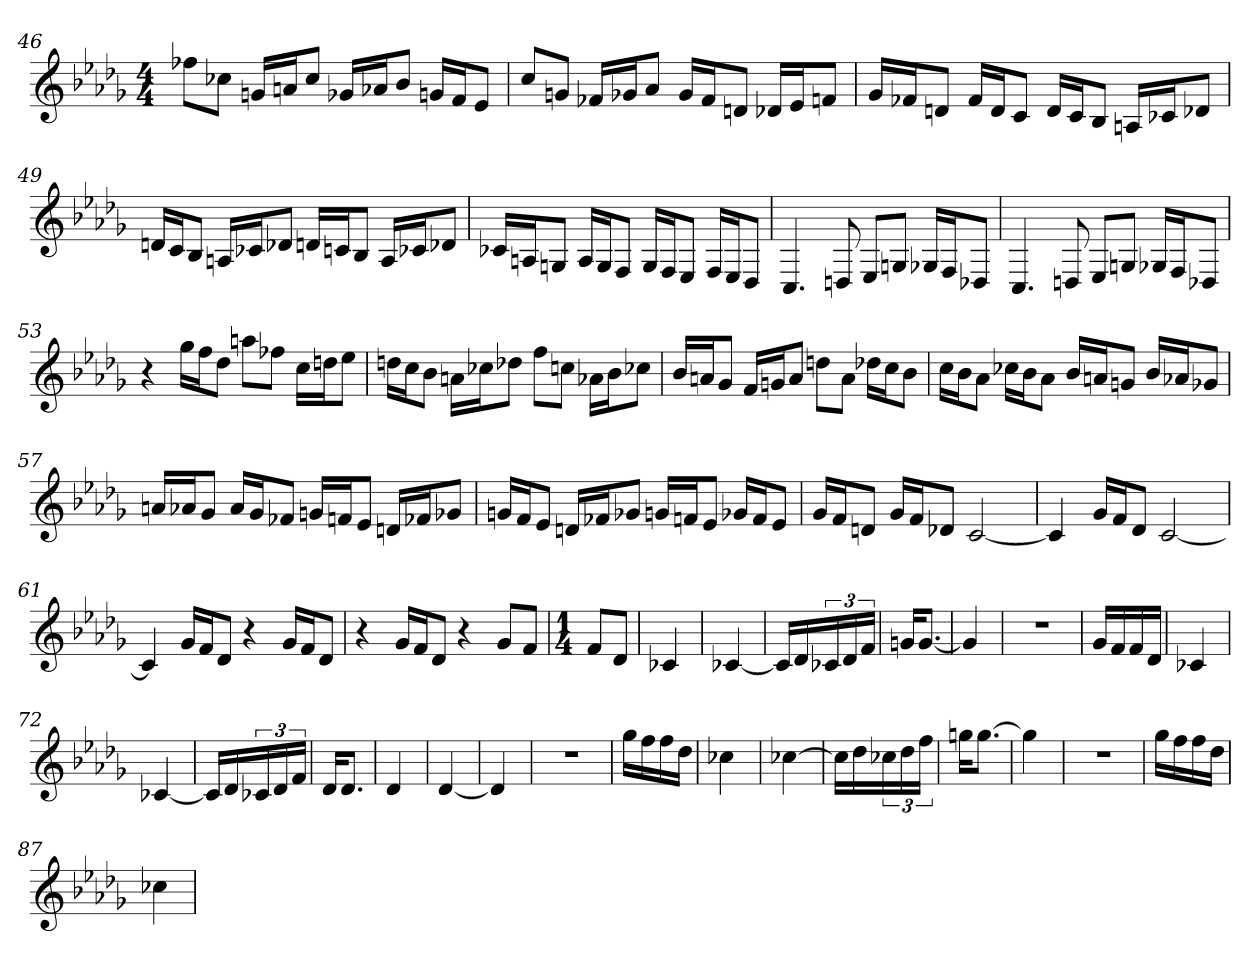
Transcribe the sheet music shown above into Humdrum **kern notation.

**kern
*part1
*staff1
*clefG2
*k[b-e-a-d-g-]
*D-:
*M4/4
=46
8ff-X\L
8cc-X\J
16gn/LL
16an/J
8cc-/J
16g-X/LL
16a-X/J
8b-/J
16gn/LL
16f/J
8e-/J
=47
8cc/L
8gn/J
16f-X/LL
16g-X/J
8a-/J
16g-/LL
16f-/J
8dn/J
16d-X/LL
16e-/J
8fn/J
=48
16g-/LL
16f-X/J
8dn/J
16f-/LL
16d/J
8c/J
16d/LL
16c/J
8B-/J
16An/LL
16c-X/J
8d-X/J
=49
16dn/LL
16c/J
8B-/J
16An/LL
16c-X/J
8d-X/J
16dn/LL
16cn/J
8B-/J
16A/LL
16c-X/J
8d-X/J
=50
16c-X/LL
16An/J
8Gn/J
16A/LL
16G/J
8F/J
16G/LL
16F/J
8E-/J
16F/LL
16E-/J
8D-/J
=51
4.C
8Dn
8E-/L
8Gn/J
16G-X/LL
16F/J
8D-X/J
=52
4.C
8Dn
8E-/L
8Gn/J
16G-X/LL
16F/J
8D-X/J
=53
4r
16gg-\LL
16ff\J
8dd-\J
8aan\L
8ff-X\J
16cc\LL
16ddn\J
8ee-\J
=54
16ddn\LL
16cc\J
8b-\J
16an\LL
16cc-X\J
8dd-X\J
8ff\L
8ccn\J
16a-X\LL
16b-\J
8cc-X\J
=55
16b-/LL
16an/J
8g-/J
16f/LL
16gn/J
8a/J
8ddn\L
8a\J
16dd-X\LL
16cc\J
8b-\J
=56
16cc\LL
16b-\J
8a-\J
16cc-X\LL
16b-\J
8a-\J
16b-/LL
16an/J
8gn/J
16b-/LL
16a-X/J
8g-X/J
=57
16an/LL
16a-X/J
8g-/J
16a-/LL
16g-/J
8f-X/J
16gn/LL
16fn/J
8e-/J
16dn/LL
16f-X/J
8g-X/J
=58
16gn/LL
16f/J
8e-/J
16dn/LL
16f-X/J
8g-X/J
16gn/LL
16fn/J
8e-/J
16g-X/LL
16f/J
8e-/J
=59
16g-/LL
16f/J
8dn/J
16g-/LL
16f/J
8d-X/J
[2c
=60
4c]
16g-/LL
16f/J
8d-/J
[2c
=61
4c]
16g-/LL
16f/J
8d-/J
4r
16g-/LL
16f/J
8d-/J
=62
4r
16g-/LL
16f/J
8d-/J
4r
8g-/L
8f/J
=63
*M1/4
8f/L
8d-/J
=64
4c-X
=65
[4c-X
=66
16c-/LL]
16d-/
24c-X/
24d-/
24f/JJ
=67
16gn/KL
[8.g/J
=68
4g]
=69
4r
=70
16g-/LL
16f/
16f/
16d-/JJ
=71
4c-X
=72
[4c-X
=73
16c-/LL]
16d-/
24c-X/
24d-/
24f/JJ
=74
16d-/KL
8.d-/J
=75
4d-
=76
[4d-
=77
4d-]
=78
4r
=79
16gg-\LL
16ff\
16ff\
16dd-\JJ
=80
4cc-X
=81
[4cc-X
=82
16cc-\LL]
16dd-\
24cc-X\
24dd-\
24ff\JJ
=83
16ggn\KL
[8.gg\J
=84
4gg]
=85
4r
=86
16gg-\LL
16ff\
16ff\
16dd-\JJ
=87
4cc-X
=
*-
